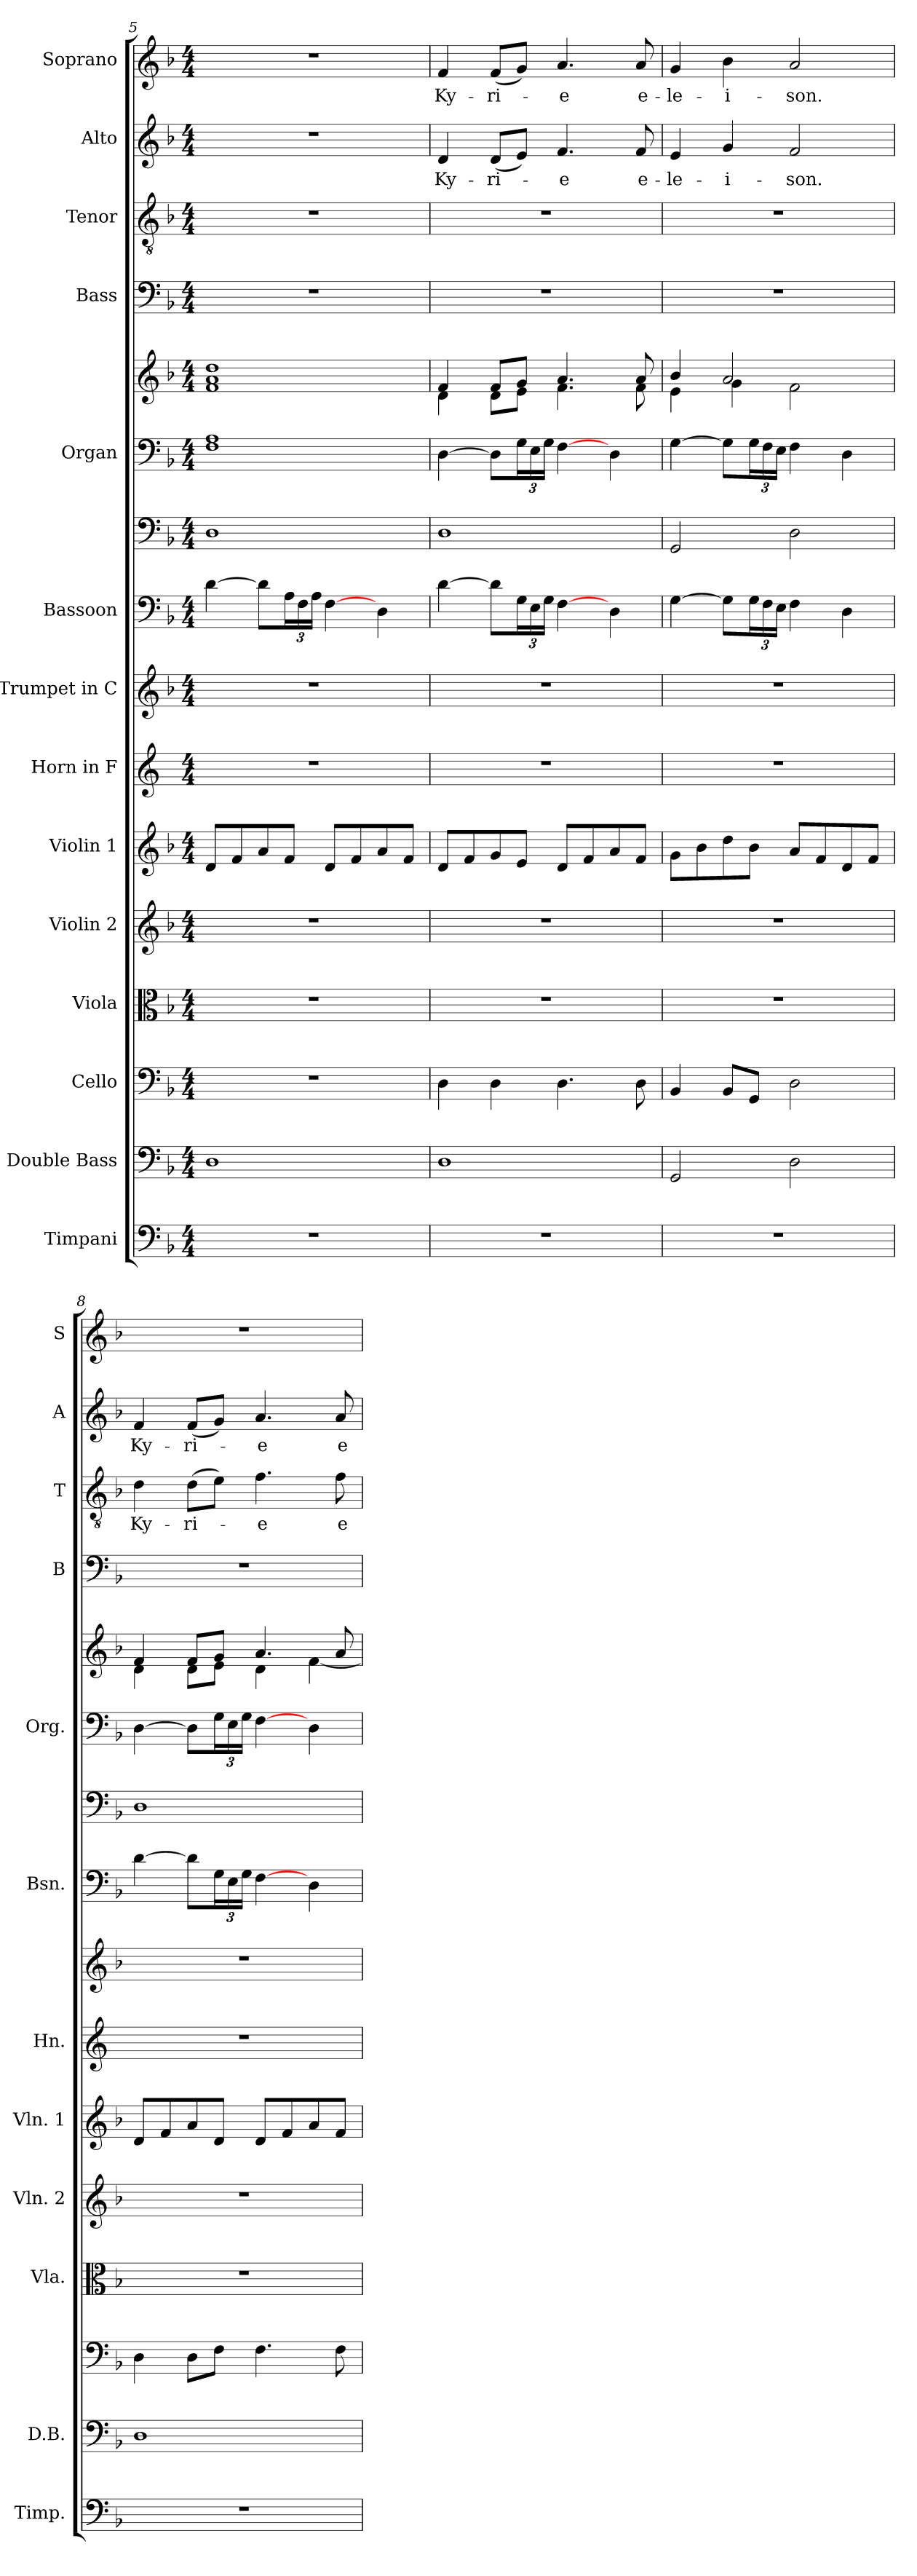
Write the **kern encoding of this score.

**kern	**kern	**kern	**kern	**kern	**kern	**kern	**kern	**kern	**kern	**kern	**kern	**kern	**kern	**text	**kern	**text	**kern	**text
*part15	*part14	*part13	*part12	*part11	*part10	*part9	*part8	*part7	*part6	*part5	*part5	*part4	*part3	*part3	*part2	*part2	*part1	*part1
*staff16	*staff15	*staff14	*staff13	*staff12	*staff11	*staff10	*staff9	*staff8	*staff7	*staff6	*staff5	*staff4	*staff3	*staff3	*staff2	*staff2	*staff1	*staff1
*I"Timpani	*I"Double Bass	*I"Cello	*I"Viola	*I"Violin 2	*I"Violin 1	*I"Horn in F	*I"Trumpet in C	*I"Bassoon	*	*I"Organ	*	*I"Bass	*I"Tenor	*	*I"Alto	*	*I"Soprano	*
*I'Timp.	*I'D.B.	*	*I'Vla.	*I'Vln. 2	*I'Vln. 1	*I'Hn.	*	*I'Bsn.	*	*I'Org.	*	*I'B	*I'T	*	*I'A	*	*I'S	*
*clefF4	*clefF4	*clefF4	*clefC3	*clefG2	*clefG2	*clefG2	*clefG2	*clefF4	*clefF4	*clefF4	*clefG2	*clefF4	*clefGv2	*	*clefG2	*	*clefG2	*
*	*ITrd7c12	*	*	*	*	*ITrd4c7	*	*	*	*	*	*	*	*	*	*	*	*
*k[b-]	*k[b-]	*k[b-]	*k[b-]	*k[b-]	*k[b-]	*k[b-]	*k[b-]	*k[b-]	*k[b-]	*k[b-]	*k[b-]	*k[b-]	*k[b-]	*	*k[b-]	*	*k[b-]	*
*F:	*F:	*F:	*F:	*F:	*F:	*F:	*F:	*F:	*F:	*F:	*F:	*F:	*F:	*	*F:	*	*F:	*
*M4/4	*M4/4	*M4/4	*M4/4	*M4/4	*M4/4	*M4/4	*M4/4	*M4/4	*M4/4	*M4/4	*M4/4	*M4/4	*M4/4	*	*M4/4	*	*M4/4	*
=5	=5	=5	=5	=5	=5	=5	=5	=5	=5	=5	=5	=5	=5	=5	=5	=5	=5	=5
1r	1DD	1r	1r	1r	8d/L	1r	1r	[4d\	1D	1F 1A	1f 1a 1dd	1r	1r	.	1r	.	1r	.
.	.	.	.	.	8f/	.	.	.	.	.	.	.	.	.	.	.	.	.
.	.	.	.	.	8a/	.	.	8d\L]	.	.	.	.	.	.	.	.	.	.
.	.	.	.	.	8f/J	.	.	24A\L	.	.	.	.	.	.	.	.	.	.
.	.	.	.	.	.	.	.	24F\	.	.	.	.	.	.	.	.	.	.
.	.	.	.	.	.	.	.	24A\JJ	.	.	.	.	.	.	.	.	.	.
.	.	.	.	.	8d/L	.	.	[4F\	.	.	.	.	.	.	.	.	.	.
.	.	.	.	.	8f/	.	.	.	.	.	.	.	.	.	.	.	.	.
.	.	.	.	.	8a/	.	.	4D\	.	.	.	.	.	.	.	.	.	.
.	.	.	.	.	8f/J	.	.	.	.	.	.	.	.	.	.	.	.	.
!!LO:PB:g=z
=6	=6	=6	=6	=6	=6	=6	=6	=6	=6	=6	=6	=6	=6	=6	=6	=6	=6	=6
*	*	*	*	*	*	*	*	*	*	*	*^	*	*	*	*	*	*	*
!	!	!	!	!	!	!	!	!	!	!	!	!	!	!	!	!	!LO:LY:b	!	!LO:LY:b
1r	1DD	4D\	1r	1r	8d/L	1r	1r	[4d\	1D	[4D\	4f/	4d\	1r	1r	.	4d/	Ky-	4f/	Ky-
.	.	.	.	.	8f/	.	.	.	.	.	.	.	.	.	.	.	.	.	.
!	!	!	!	!	!	!	!	!	!	!	!	!	!	!	!	!	!LO:LY:b	!	!LO:LY:b
.	.	4D\	.	.	8g/	.	.	8d\L]	.	8D\L]	8f/L	8d\L	.	.	.	(<8d/L	-ri-	(<8f/L	-ri-
.	.	.	.	.	8e/J	.	.	24G\L	.	24G\L	8g/J	8e\J	.	.	.	8e/J)	.	8g/J)	.
.	.	.	.	.	.	.	.	24E\	.	24E\	.	.	.	.	.	.	.	.	.
.	.	.	.	.	.	.	.	24G\JJ	.	24G\JJ	.	.	.	.	.	.	.	.	.
!	!	!	!	!	!	!	!	!	!	!	!	!	!	!	!	!	!LO:LY:b	!	!LO:LY:b
.	.	4.D\	.	.	8d/L	.	.	[4F\	.	[4F\	4.a/	4.f\	.	.	.	4.f/	-e	4.a/	-e
.	.	.	.	.	8f/	.	.	.	.	.	.	.	.	.	.	.	.	.	.
.	.	.	.	.	8a/	.	.	4D\	.	4D\	.	.	.	.	.	.	.	.	.
!	!	!	!	!	!	!	!	!	!	!	!	!	!	!	!	!	!LO:LY:b	!	!LO:LY:b
.	.	8D\	.	.	8f/J	.	.	.	.	.	8a/	8f\	.	.	.	8f/	e-	8a/	e-
=7	=7	=7	=7	=7	=7	=7	=7	=7	=7	=7	=7	=7	=7	=7	=7	=7	=7	=7	=7
!	!	!	!	!	!	!	!	!	!	!	!	!	!	!	!	!	!LO:LY:b	!	!LO:LY:b
1r	2GGG/	4BB-/	1r	1r	8g\L	1r	1r	[4G\	2GG/	[4G\	4b-/	4e\	1r	1r	.	4e/	-le-	4g/	-le-
.	.	.	.	.	8b-\	.	.	.	.	.	.	.	.	.	.	.	.	.	.
!	!	!	!	!	!	!	!	!	!	!	!	!	!	!	!	!	!LO:LY:b	!	!LO:LY:b
.	.	8BB-/L	.	.	8dd\	.	.	8G\L]	.	8G\L]	2a/	4g\	.	.	.	4g/	-i-	4b-\	-i-
.	.	8GG/J	.	.	8b-\J	.	.	24G\L	.	24G\L	.	.	.	.	.	.	.	.	.
.	.	.	.	.	.	.	.	24F\	.	24F\	.	.	.	.	.	.	.	.	.
.	.	.	.	.	.	.	.	24E\JJ	.	24E\JJ	.	.	.	.	.	.	.	.	.
!	!	!	!	!	!	!	!	!	!	!	!	!	!	!	!	!	!LO:LY:b	!	!LO:LY:b
.	2DD\	2D\	.	.	8a/L	.	.	4F\	2D\	4F\	.	2f\	.	.	.	2f/	-son.	2a/	-son.
.	.	.	.	.	8f/	.	.	.	.	.	.	.	.	.	.	.	.	.	.
.	.	.	.	.	8d/	.	.	4D\	.	4D\	4ryy	.	.	.	.	.	.	.	.
.	.	.	.	.	8f/J	.	.	.	.	.	.	.	.	.	.	.	.	.	.
=8	=8	=8	=8	=8	=8	=8	=8	=8	=8	=8	=8	=8	=8	=8	=8	=8	=8	=8	=8
!	!	!	!	!	!	!	!	!	!	!	!	!	!	!	!LO:LY:b	!	!LO:LY:b	!	!
1r	1DD	4D\	1r	1r	8d/L	1r	1r	[4d\	1D	[4D\	4f/	4d\	1r	4d\	Ky-	4f/	Ky-	1r	.
.	.	.	.	.	8f/	.	.	.	.	.	.	.	.	.	.	.	.	.	.
!	!	!	!	!	!	!	!	!	!	!	!	!	!	!	!LO:LY:b	!	!LO:LY:b	!	!
.	.	8D\L	.	.	8a/	.	.	8d\L]	.	8D\L]	8f/L	8d\L	.	(>8d\L	-ri-	(<8f/L	-ri-	.	.
.	.	8F\J	.	.	8d/J	.	.	24G\L	.	24G\L	8g/J	8e\J	.	8e\J)	.	8g/J)	.	.	.
.	.	.	.	.	.	.	.	24E\	.	24E\	.	.	.	.	.	.	.	.	.
.	.	.	.	.	.	.	.	24G\JJ	.	24G\JJ	.	.	.	.	.	.	.	.	.
!	!	!	!	!	!	!	!	!	!	!	!	!	!	!	!LO:LY:b	!	!LO:LY:b	!	!
.	.	4.F\	.	.	8d/L	.	.	[4F\	.	[4F\	4.a/	4d\	.	4.f\	-e	4.a/	-e	.	.
.	.	.	.	.	8f/	.	.	.	.	.	.	.	.	.	.	.	.	.	.
.	.	.	.	.	8a/	.	.	4D\	.	4D\	.	[<4f\	.	.	.	.	.	.	.
!	!	!	!	!	!	!	!	!	!	!	!	!	!	!	!LO:LY:b	!	!LO:LY:b	!	!
.	.	8F\	.	.	8f/J	.	.	.	.	.	8a/	.	.	8f\	e	8a/	e-	.	.
*	*	*	*	*	*	*	*	*	*	*	*v	*v	*	*	*	*	*	*	*
=	=	=	=	=	=	=	=	=	=	=	=	=	=	=	=	=	=	=
*-	*-	*-	*-	*-	*-	*-	*-	*-	*-	*-	*-	*-	*-	*-	*-	*-	*-	*-
